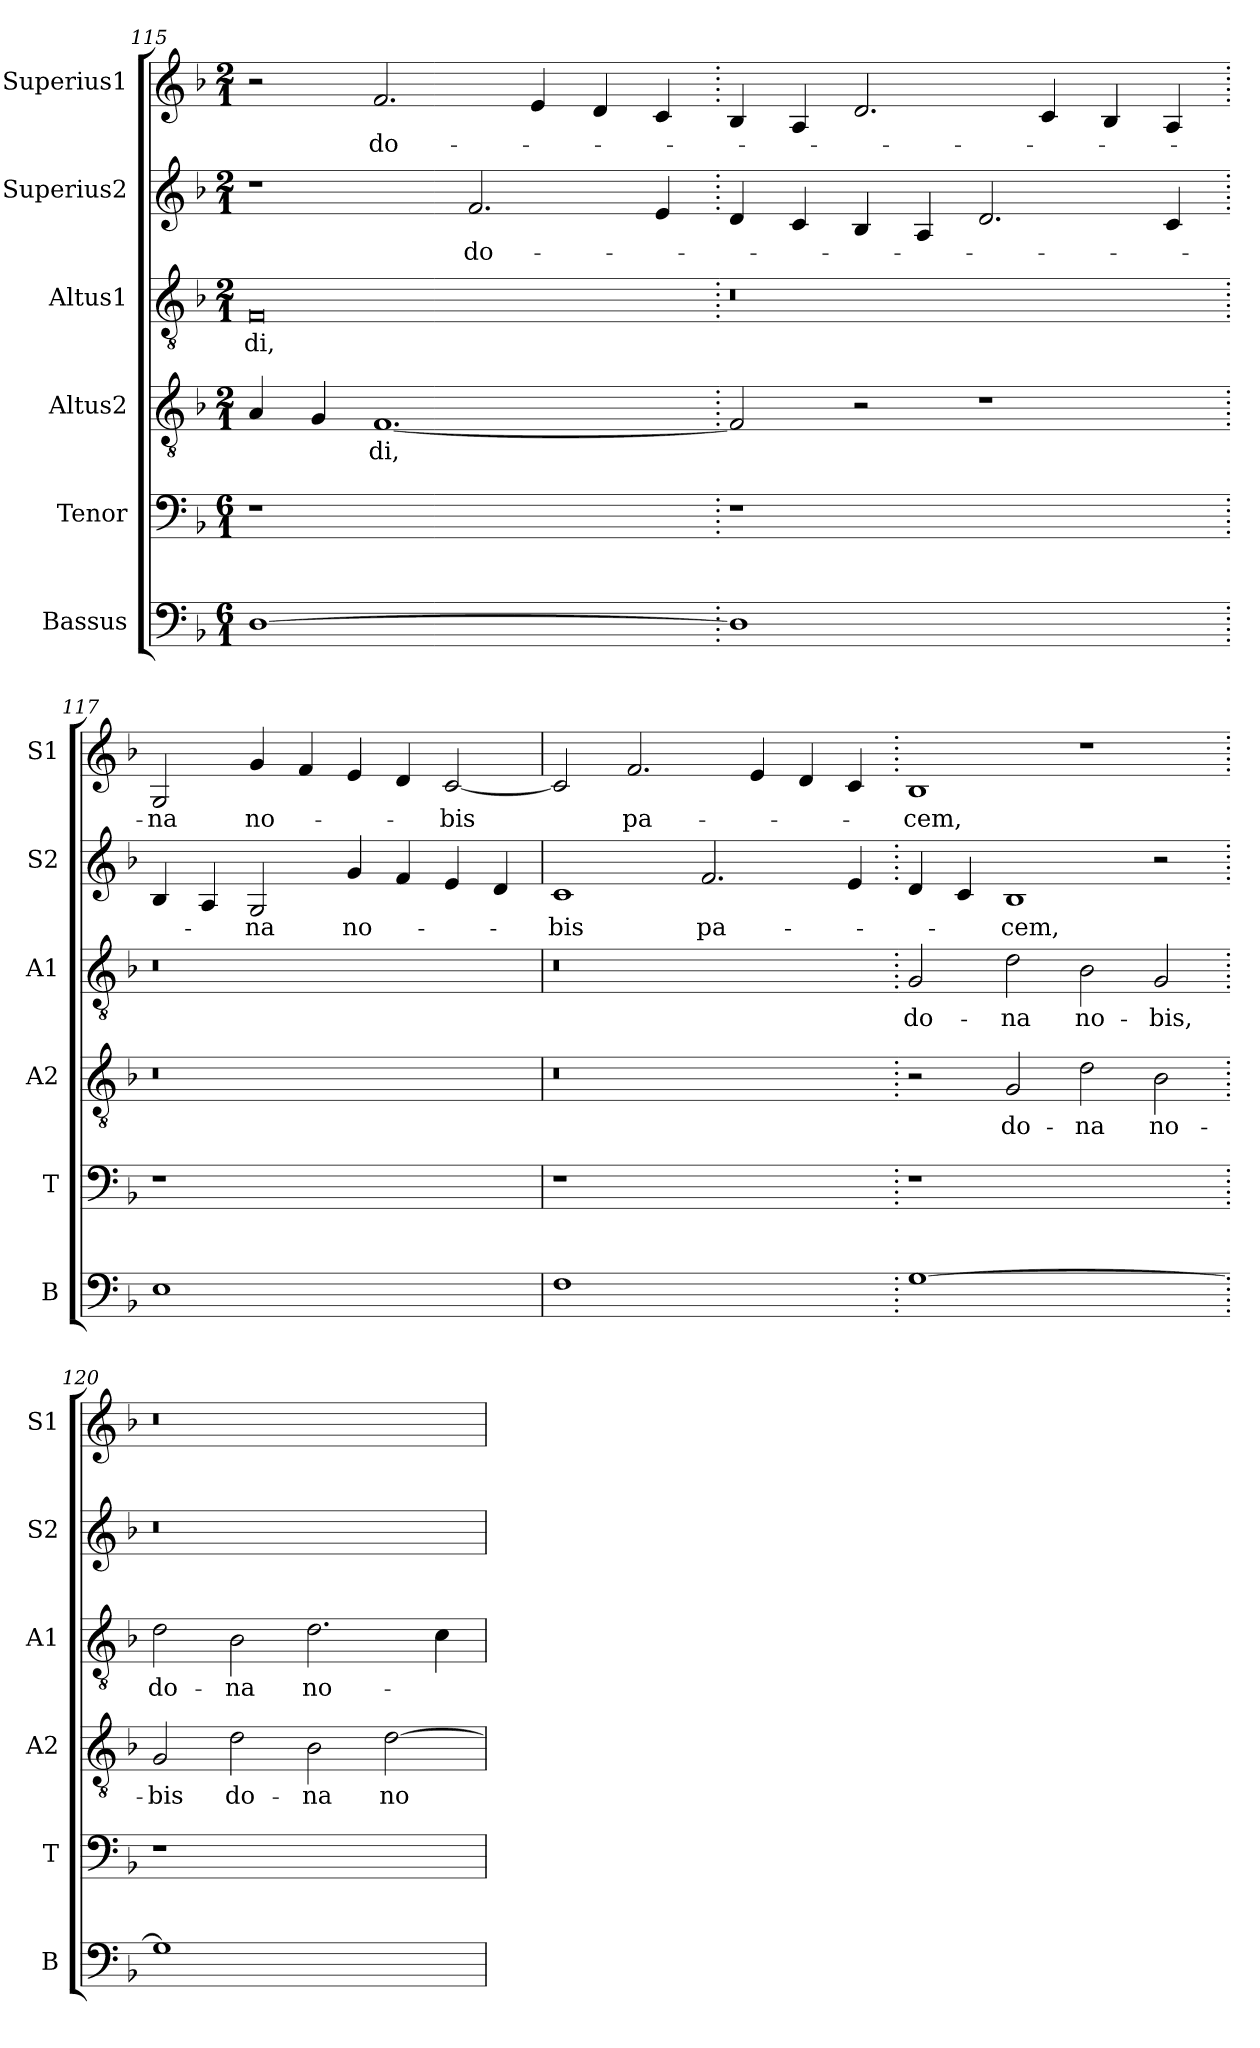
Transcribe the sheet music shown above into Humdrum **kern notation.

**kern	**kern	**kern	**text	**kern	**text	**kern	**text	**kern	**text
*part6	*part5	*part4	*part4	*part3	*part3	*part2	*part2	*part1	*part1
*staff6	*staff5	*staff4	*staff4	*staff3	*staff3	*staff2	*staff2	*staff1	*staff1
*I"Bassus	*I"Tenor	*I"Altus2	*	*I"Altus1	*	*I"Superius2	*	*I"Superius1	*
*I'B	*I'T	*I'A2	*	*I'A1	*	*I'S2	*	*I'S1	*
*clefF4	*clefF4	*clefGv2	*	*clefGv2	*	*clefG2	*	*clefG2	*
*k[b-]	*k[b-]	*k[b-]	*	*k[b-]	*	*k[b-]	*	*k[b-]	*
*M6/1	*M6/1	*M2/1	*	*M2/1	*	*M2/1	*	*M2/1	*
=115	=115	=115	=115	=115	=115	=115	=115	=115	=115
!LO:N:vis=1	!LO:N:vis=1	!	!	!	!	!	!	!	!
[0D	0r	4A/	.	0F	-di,	1r	.	2r	.
.	.	4G/	.	.	.	.	.	.	.
.	.	[1.F	-di,	.	.	.	.	2.f/	do-
.	.	.	.	.	.	2.f/	do-	.	.
.	.	.	.	.	.	.	.	4e/	.
.	.	.	.	.	.	.	.	4d/	.
.	.	.	.	.	.	4e/	.	4c/	.
=116.	=116.	=116.	=116.	=116.	=116.	=116.	=116.	=116.	=116.
!LO:N:vis=1	!LO:N:vis=1	!	!	!	!	!	!	!	!
0D]	0r	2F/]	.	0r	.	4d/	.	4B-/	.
.	.	.	.	.	.	4c/	.	4A/	.
.	.	2r	.	.	.	4B-/	.	2.d/	.
.	.	.	.	.	.	4A/	.	.	.
.	.	1r	.	.	.	2.d/	.	.	.
.	.	.	.	.	.	.	.	4c/	.
.	.	.	.	.	.	.	.	4B-/	.
.	.	.	.	.	.	4c/	.	4A/	.
=117.	=117.	=117.	=117.	=117.	=117.	=117.	=117.	=117.	=117.
!LO:N:vis=1	!LO:N:vis=1	!	!	!	!	!	!	!	!
0E	0r	0r	.	0r	.	4B-/	.	2G/	-na
.	.	.	.	.	.	4A/	.	.	.
.	.	.	.	.	.	2G/	-na	4g/	no-
.	.	.	.	.	.	.	.	4f/	.
.	.	.	.	.	.	4g/	no-	4e/	.
.	.	.	.	.	.	4f/	.	4d/	.
.	.	.	.	.	.	4e/	.	[2c/	-bis
.	.	.	.	.	.	4d/	.	.	.
=118	=118	=118	=118	=118	=118	=118	=118	=118	=118
!LO:N:vis=1	!LO:N:vis=1	!	!	!	!	!	!	!	!
0F	0r	0r	.	0r	.	1c	-bis	2c/]	.
.	.	.	.	.	.	.	.	2.f/	pa-
.	.	.	.	.	.	2.f/	pa-	.	.
.	.	.	.	.	.	.	.	4e/	.
.	.	.	.	.	.	.	.	4d/	.
.	.	.	.	.	.	4e/	.	4c/	.
=119.	=119.	=119.	=119.	=119.	=119.	=119.	=119.	=119.	=119.
!LO:N:vis=1	!LO:N:vis=1	!	!	!	!	!	!	!	!
[0G	0r	2r	.	2G/	do-	4d/	.	1B-	-cem,
.	.	.	.	.	.	4c/	.	.	.
.	.	2G/	do-	2d\	-na	1B-	-cem,	.	.
.	.	2d\	-na	2B-\	no-	.	.	1r	.
.	.	2B-\	no-	2G/	-bis,	2r	.	.	.
=120.	=120.	=120.	=120.	=120.	=120.	=120.	=120.	=120.	=120.
!LO:N:vis=1	!LO:N:vis=1	!	!	!	!	!	!	!	!
0G]	0r	2G/	-bis	2d\	do-	0r	.	0r	.
.	.	2d\	do-	2B-\	-na	.	.	.	.
.	.	2B-\	-na	2.d\	no-	.	.	.	.
.	.	[2d\	no-	.	.	.	.	.	.
.	.	.	.	4c\	.	.	.	.	.
=	=	=	=	=	=	=	=	=	=
*-	*-	*-	*-	*-	*-	*-	*-	*-	*-
